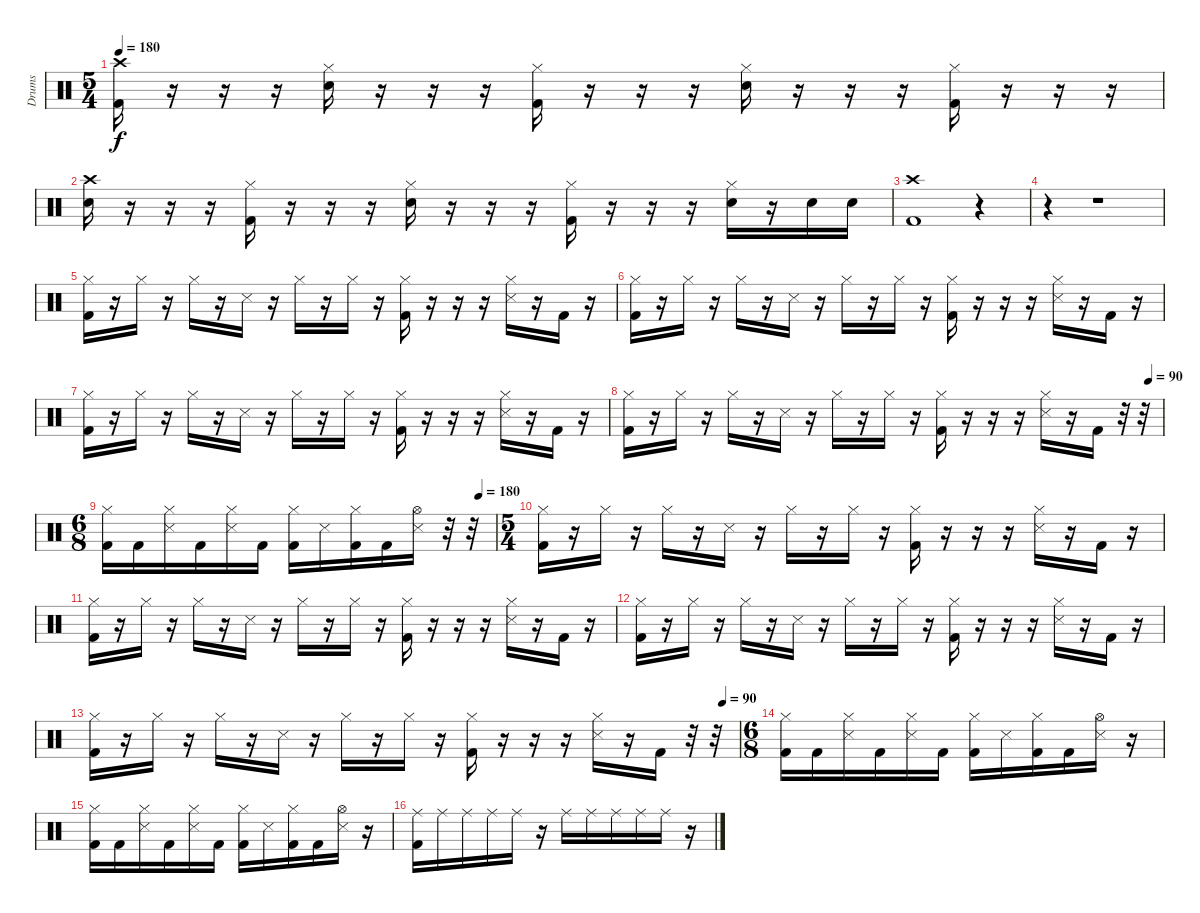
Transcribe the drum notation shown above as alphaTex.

\track ("Drums" "Drums") {instrument percussion}
\staff {score}
\articulation defaults
\ts (5 4)
\tempo 180
\clef neutral
\ks c
("Crash high (hit)" "Kick (hit) 2").16{dy f} r.16 r.16 r.16 ("Hi-Hat (closed)" "Electric Snare (hit)").16 r.16 r.16 r.16 ("Hi-Hat (closed)" "Kick (hit) 2").16 r.16 r.16 r.16 ("Hi-Hat (closed)" "Electric Snare (hit)").16 r.16 r.16 r.16 ("Hi-Hat (closed)" "Kick (hit) 2").16 r.16 r.16 r.16 |
("Crash high (hit)" "Electric Snare (hit)").16 r.16 r.16 r.16 ("Hi-Hat (closed)" "Kick (hit) 2").16 r.16 r.16 r.16 ("Hi-Hat (closed)" "Electric Snare (hit)").16 r.16 r.16 r.16 ("Hi-Hat (closed)" "Kick (hit) 2").16 r.16 r.16 r.16 ("Hi-Hat (closed)" "Electric Snare (hit)").16 r.16 "Electric Snare (hit)".16 "Electric Snare (hit)".16 |
("Crash high (hit)" "Kick (hit) 2").1 r.4 |
r.4 r.1 |
("Hi-Hat (closed)" "Kick (hit) 2").16 r.16 "Hi-Hat (closed)".16 r.16 "Hi-Hat (closed)".16 r.16 "Snare (side stick) 3".16 r.16 "Hi-Hat (closed)".16 r.16 "Hi-Hat (closed)".16 r.16 ("Hi-Hat (closed)" "Kick (hit) 2").16 r.16 r.16 r.16 ("Hi-Hat (closed)" "Snare (side stick) 3").16 r.16 "Kick (hit) 2".16 r.16 |
("Hi-Hat (closed)" "Kick (hit) 2").16 r.16 "Hi-Hat (closed)".16 r.16 "Hi-Hat (closed)".16 r.16 "Snare (side stick) 3".16 r.16 "Hi-Hat (closed)".16 r.16 "Hi-Hat (closed)".16 r.16 ("Hi-Hat (closed)" "Kick (hit) 2").16 r.16 r.16 r.16 ("Hi-Hat (closed)" "Snare (side stick) 3").16 r.16 "Kick (hit) 2".16 r.16 |
("Hi-Hat (closed)" "Kick (hit) 2").16 r.16 "Hi-Hat (closed)".16 r.16 "Hi-Hat (closed)".16 r.16 "Snare (side stick) 3".16 r.16 "Hi-Hat (closed)".16 r.16 "Hi-Hat (closed)".16 r.16 ("Hi-Hat (closed)" "Kick (hit) 2").16 r.16 r.16 r.16 ("Hi-Hat (closed)" "Snare (side stick) 3").16 r.16 "Kick (hit) 2".16 r.16 |
\tempo (90 0.975)
("Hi-Hat (closed)" "Kick (hit) 2").16 r.16 "Hi-Hat (closed)".16 r.16 "Hi-Hat (closed)".16 r.16 "Snare (side stick) 3".16 r.16 "Hi-Hat (closed)".16 r.16 "Hi-Hat (closed)".16 r.16 ("Hi-Hat (closed)" "Kick (hit) 2").16 r.16 r.16 r.16 ("Hi-Hat (closed)" "Snare (side stick) 3").16 r.16 "Kick (hit) 2".16 r.32 r.32 |
\ts (6 8)
\tempo (180 0.9583333333333334)
("Hi-Hat (closed)" "Kick (hit) 2").16 "Kick (hit) 2".16 ("Hi-Hat (closed)" "Snare (side stick) 3").16 "Kick (hit) 2".16 ("Hi-Hat (closed)" "Snare (side stick) 3").16 "Kick (hit) 2".16 ("Hi-Hat (closed)" "Kick (hit) 2").16 "Snare (side stick) 3".16 ("Hi-Hat (closed)" "Kick (hit) 2").16 "Kick (hit) 2".16 ("Hi-Hat (open)" "Snare (side stick) 3").16 r.32 r.32 |
\ts (5 4)
("Hi-Hat (closed)" "Kick (hit) 2").16 r.16 "Hi-Hat (closed)".16 r.16 "Hi-Hat (closed)".16 r.16 "Snare (side stick) 3".16 r.16 "Hi-Hat (closed)".16 r.16 "Hi-Hat (closed)".16 r.16 ("Hi-Hat (closed)" "Kick (hit) 2").16 r.16 r.16 r.16 ("Hi-Hat (closed)" "Snare (side stick) 3").16 r.16 "Kick (hit) 2".16 r.16 |
("Hi-Hat (closed)" "Kick (hit) 2").16 r.16 "Hi-Hat (closed)".16 r.16 "Hi-Hat (closed)".16 r.16 "Snare (side stick) 3".16 r.16 "Hi-Hat (closed)".16 r.16 "Hi-Hat (closed)".16 r.16 ("Hi-Hat (closed)" "Kick (hit) 2").16 r.16 r.16 r.16 ("Hi-Hat (closed)" "Snare (side stick) 3").16 r.16 "Kick (hit) 2".16 r.16 |
("Hi-Hat (closed)" "Kick (hit) 2").16 r.16 "Hi-Hat (closed)".16 r.16 "Hi-Hat (closed)".16 r.16 "Snare (side stick) 3".16 r.16 "Hi-Hat (closed)".16 r.16 "Hi-Hat (closed)".16 r.16 ("Hi-Hat (closed)" "Kick (hit) 2").16 r.16 r.16 r.16 ("Hi-Hat (closed)" "Snare (side stick) 3").16 r.16 "Kick (hit) 2".16 r.16 |
\tempo (90 0.975)
("Hi-Hat (closed)" "Kick (hit) 2").16 r.16 "Hi-Hat (closed)".16 r.16 "Hi-Hat (closed)".16 r.16 "Snare (side stick) 3".16 r.16 "Hi-Hat (closed)".16 r.16 "Hi-Hat (closed)".16 r.16 ("Hi-Hat (closed)" "Kick (hit) 2").16 r.16 r.16 r.16 ("Hi-Hat (closed)" "Snare (side stick) 3").16 r.16 "Kick (hit) 2".16 r.32 r.32 |
\ts (6 8)
("Hi-Hat (closed)" "Kick (hit) 2").16 "Kick (hit) 2".16 ("Hi-Hat (closed)" "Snare (side stick) 3").16 "Kick (hit) 2".16 ("Hi-Hat (closed)" "Snare (side stick) 3").16 "Kick (hit) 2".16 ("Hi-Hat (closed)" "Kick (hit) 2").16 "Snare (side stick) 3".16 ("Hi-Hat (closed)" "Kick (hit) 2").16 "Kick (hit) 2".16 ("Hi-Hat (open)" "Snare (side stick) 3").16 r.16 |
("Hi-Hat (closed)" "Kick (hit) 2").16 "Kick (hit) 2".16 ("Hi-Hat (closed)" "Snare (side stick) 3").16 "Kick (hit) 2".16 ("Hi-Hat (closed)" "Snare (side stick) 3").16 "Kick (hit) 2".16 ("Hi-Hat (closed)" "Kick (hit) 2").16 "Snare (side stick) 3".16 ("Hi-Hat (closed)" "Kick (hit) 2").16 "Kick (hit) 2".16 ("Hi-Hat (open)" "Snare (side stick) 3").16 r.16 |
("Ride (middle)" "Kick (hit) 2").16 "Ride (middle)".16 "Ride (middle)".16 "Ride (middle)".16 "Ride (middle)".16 r.16 "Ride (middle)".16 "Ride (middle)".16 "Ride (middle)".16 "Ride (middle)".16 "Ride (middle)".16 r.16
